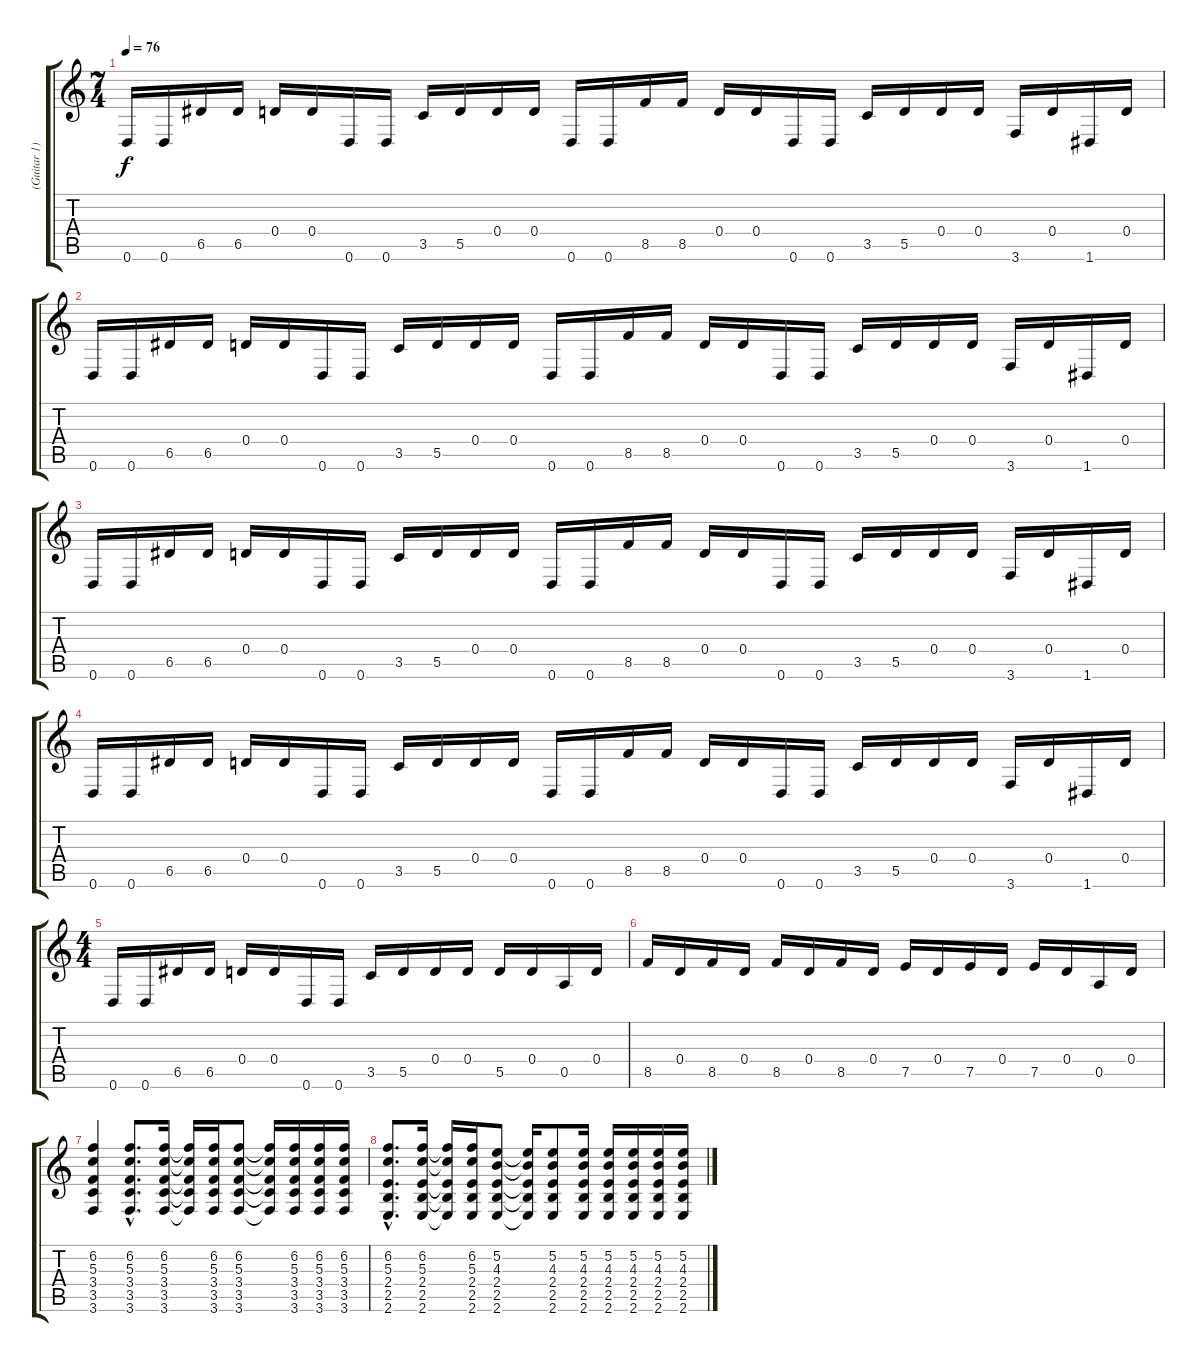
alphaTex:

\track ("(Guitar 1) double" "(Guitar 1)") {instrument electricguitarclean}
\staff {score tabs}
\tuning (E4 B3 G3 D3 A2 D2) {hide}
\ts (7 4)
\tempo 76
\clef g2
\ks c
0.6.16{dy f} 0.6.16 6.5.16 6.5.16 0.4.16 0.4.16 0.6.16 0.6.16 3.5.16 5.5.16 0.4.16 0.4.16 0.6.16 0.6.16 8.5.16 8.5.16 0.4.16 0.4.16 0.6.16 0.6.16 3.5.16 5.5.16 0.4.16 0.4.16 3.6.16 0.4.16 1.6.16 0.4.16 |
0.6.16 0.6.16 6.5.16 6.5.16 0.4.16 0.4.16 0.6.16 0.6.16 3.5.16 5.5.16 0.4.16 0.4.16 0.6.16 0.6.16 8.5.16 8.5.16 0.4.16 0.4.16 0.6.16 0.6.16 3.5.16 5.5.16 0.4.16 0.4.16 3.6.16 0.4.16 1.6.16 0.4.16 |
0.6.16 0.6.16 6.5.16 6.5.16 0.4.16 0.4.16 0.6.16 0.6.16 3.5.16 5.5.16 0.4.16 0.4.16 0.6.16 0.6.16 8.5.16 8.5.16 0.4.16 0.4.16 0.6.16 0.6.16 3.5.16 5.5.16 0.4.16 0.4.16 3.6.16 0.4.16 1.6.16 0.4.16 |
0.6.16 0.6.16 6.5.16 6.5.16 0.4.16 0.4.16 0.6.16 0.6.16 3.5.16 5.5.16 0.4.16 0.4.16 0.6.16 0.6.16 8.5.16 8.5.16 0.4.16 0.4.16 0.6.16 0.6.16 3.5.16 5.5.16 0.4.16 0.4.16 3.6.16 0.4.16 1.6.16 0.4.16 |
\ts (4 4)
0.6.16 0.6.16 6.5.16 6.5.16 0.4.16 0.4.16 0.6.16 0.6.16 3.5.16 5.5.16 0.4.16 0.4.16 5.5.16 0.4.16 0.5.16 0.4.16 |
8.5.16 0.4.16 8.5.16 0.4.16 8.5.16 0.4.16 8.5.16 0.4.16 7.5.16 0.4.16 7.5.16 0.4.16 7.5.16 0.4.16 0.5.16 0.4.16 |
(6.2 5.3 3.4 3.5 3.6).4 (6.2{hac} 5.3{hac} 3.4{hac} 3.5{hac} 3.6{hac}).8{d} (6.2 5.3 3.4 3.5 3.6).16 (6.2{t} 5.3{t} 3.4{t} 3.5{t} 3.6{t}).16 (6.2 5.3 3.4 3.5 3.6).16 (6.2 5.3 3.4 3.5 3.6).8 (6.2{t} 5.3{t} 3.4{t} 3.5{t} 3.6{t}).16 (6.2 5.3 3.4 3.5 3.6).16 (6.2 5.3 3.4 3.5 3.6).16 (6.2 5.3 3.4 3.5 3.6).16 |
(6.2{hac} 5.3{hac} 2.4{hac} 2.5{hac} 2.6{hac}).8{d} (6.2 5.3 2.4 2.5 2.6).16 (6.2{t} 5.3{t} 2.4{t} 2.5{t} 2.6{t}).16 (6.2 5.3 2.4 2.5 2.6).16 (5.2 4.3 2.4 2.5 2.6).8 (5.2{t} 4.3{t} 2.4{t} 2.5{t} 2.6{t}).16 (5.2 4.3 2.4 2.5 2.6).8 (5.2 4.3 2.4 2.5 2.6).16 (5.2 4.3 2.4 2.5 2.6).16 (5.2 4.3 2.4 2.5 2.6).16 (5.2 4.3 2.4 2.5 2.6).16 (5.2 4.3 2.4 2.5 2.6).16
